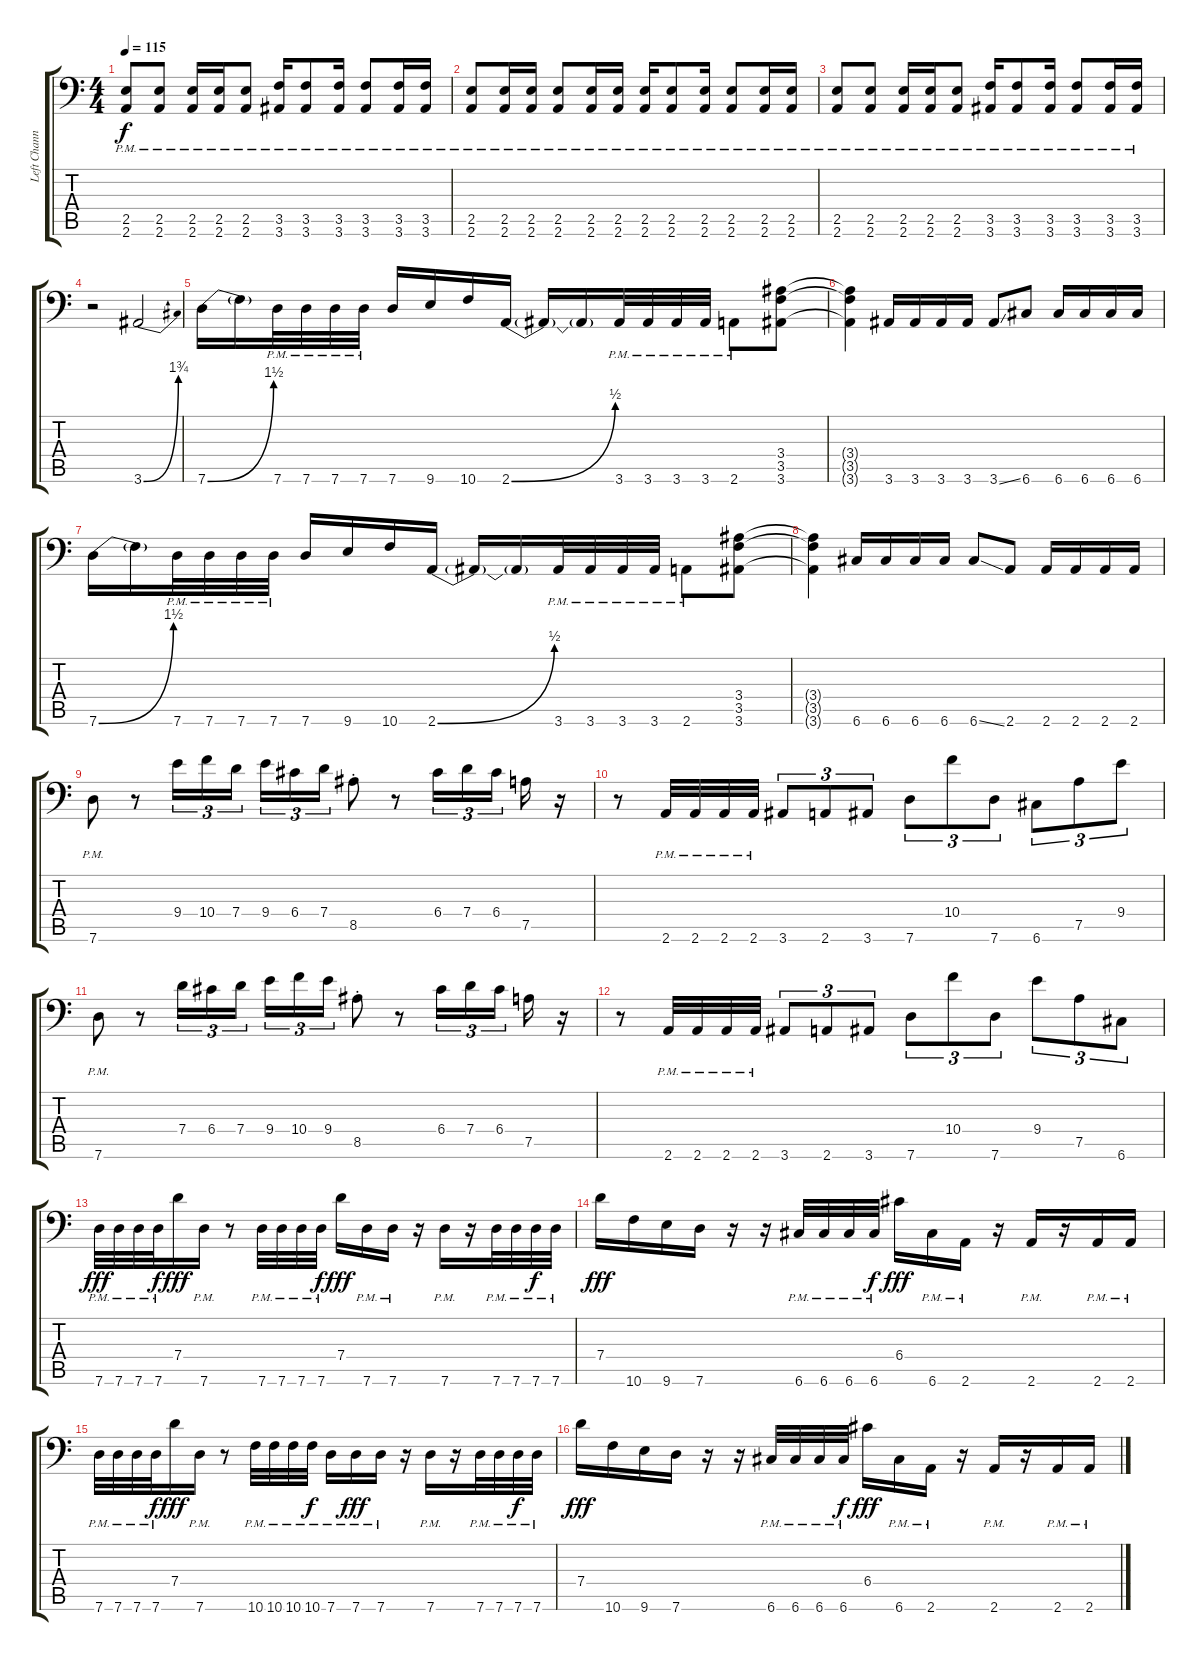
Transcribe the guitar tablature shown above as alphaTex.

\track ("Left Channel" "Left Chann") {instrument distortionguitar}
\staff {score tabs}
\tuning (A3 E3 C3 G2 D2 G1) {hide}
\ts (4 4)
\tempo 115
\clef f4
\ks c
(2.5{pm} 2.6{pm}).8{dy f} (2.5{pm} 2.6{pm}).8 (2.5{pm} 2.6{pm}).16 (2.5{pm} 2.6{pm}).16 (2.5{pm} 2.6{pm}).8 (3.5{pm} 3.6{pm}).16 (3.5{pm} 3.6{pm}).8 (3.5{pm} 3.6{pm}).16 (3.5{pm} 3.6{pm}).8 (3.5{pm} 3.6{pm}).16 (3.5{pm} 3.6{pm}).16 |
(2.5{pm} 2.6{pm}).8 (2.5{pm} 2.6{pm}).16 (2.5{pm} 2.6{pm}).16 (2.5{pm} 2.6{pm}).8 (2.5{pm} 2.6{pm}).16 (2.5{pm} 2.6{pm}).16 (2.5{pm} 2.6{pm}).16 (2.5{pm} 2.6{pm}).8 (2.5{pm} 2.6{pm}).16 (2.5{pm} 2.6{pm}).8 (2.5{pm} 2.6{pm}).16 (2.5{pm} 2.6{pm}).16 |
(2.5{pm} 2.6{pm}).8 (2.5{pm} 2.6{pm}).8 (2.5{pm} 2.6{pm}).16 (2.5{pm} 2.6{pm}).16 (2.5{pm} 2.6{pm}).8 (3.5{pm} 3.6{pm}).16 (3.5{pm} 3.6{pm}).8 (3.5{pm} 3.6{pm}).16 (3.5{pm} 3.6{pm}).8 (3.5{pm} 3.6{pm}).16 (3.5{pm} 3.6{pm}).16 |
r.2 3.6{be (bend 0 0 60 7)}.2 |
7.6{be (bend 0 0 60 6)}.16 7.6{t}.16 7.6{pm}.32 7.6{pm}.32 7.6{pm}.32 7.6{pm}.32 7.6.16 9.6.16 10.6.16 2.6{be (bend 0 0 60 2)}.16 2.6{t}.16 2.6{t}.16 3.6{pm}.32 3.6{pm}.32 3.6{pm}.32 3.6{pm}.32 2.6{pm}.8 (3.4 3.5 3.6).8 |
(3.4{t} 3.5{t} 3.6{t}).4 3.6.16 3.6.16 3.6.16 3.6.16 3.6{ss}.8 6.6.8 6.6.16 6.6.16 6.6.16 6.6.16 |
7.6{be (bend 0 0 60 6)}.16 7.6{t}.16 7.6{pm}.32 7.6{pm}.32 7.6{pm}.32 7.6{pm}.32 7.6.16 9.6.16 10.6.16 2.6{be (bend 0 0 60 2)}.16 2.6{t}.16 2.6{t}.16 3.6{pm}.32 3.6{pm}.32 3.6{pm}.32 3.6{pm}.32 2.6{pm}.8 (3.4 3.5 3.6).8 |
(3.4{t} 3.5{t} 3.6{t}).4 6.6.16 6.6.16 6.6.16 6.6.16 6.6{ss}.8 2.6.8 2.6.16 2.6.16 2.6.16 2.6.16 |
7.6{pm}.8 r.8 9.4.16{tu (3 2)} 10.4.16{tu (3 2)} 7.4.16{tu (3 2) beam splitsecondary} 9.4.16{tu (3 2)} 6.4.16{tu (3 2)} 7.4.16{tu (3 2)} 8.5{st}.8 r.8 6.4.16{tu (3 2)} 7.4.16{tu (3 2)} 6.4.16{tu (3 2) beam splitsecondary} 7.5.16 r.16 |
r.8 2.6{pm}.32 2.6{pm}.32 2.6{pm}.32 2.6{pm}.32 3.6.8{tu (3 2)} 2.6.8{tu (3 2)} 3.6.8{tu (3 2)} 7.6.8{tu (3 2)} 10.4.8{tu (3 2)} 7.6.8{tu (3 2)} 6.6.8{tu (3 2)} 7.5.8{tu (3 2)} 9.4.8{tu (3 2)} |
7.6{pm}.8 r.8 7.4.16{tu (3 2)} 6.4.16{tu (3 2)} 7.4.16{tu (3 2) beam splitsecondary} 9.4.16{tu (3 2)} 10.4.16{tu (3 2)} 9.4.16{tu (3 2)} 8.5{st}.8 r.8 6.4.16{tu (3 2)} 7.4.16{tu (3 2)} 6.4.16{tu (3 2) beam splitsecondary} 7.5.16 r.16 |
r.8 2.6{pm}.32 2.6{pm}.32 2.6{pm}.32 2.6{pm}.32 3.6.8{tu (3 2)} 2.6.8{tu (3 2)} 3.6.8{tu (3 2)} 7.6.8{tu (3 2)} 10.4.8{tu (3 2)} 7.6.8{tu (3 2)} 9.4.8{tu (3 2)} 7.5.8{tu (3 2)} 6.6.8{tu (3 2)} |
7.6{pm}.32{dy fff} 7.6{pm}.32 7.6{pm}.32 7.6{pm}.32{dy f} 7.4.16{dy fff} 7.6{pm}.16 r.8 7.6{pm}.32 7.6{pm}.32 7.6{pm}.32 7.6{pm}.32{dy f} 7.4.16{dy fff} 7.6{pm}.16 7.6{pm}.16 r.16 7.6{pm}.16 r.16 7.6{pm}.32 7.6{pm}.32 7.6{pm}.32{dy f} 7.6{pm}.32 |
7.4.16{dy fff} 10.6.16 9.6.16 7.6.16 r.16 r.16 6.6{pm}.32 6.6{pm}.32 6.6{pm}.32 6.6{pm}.32{dy f} 6.4.16{dy fff} 6.6{pm}.16 2.6{pm}.16 r.16 2.6{pm}.16 r.16 2.6{pm}.16 2.6{pm}.16 |
7.6{pm}.32 7.6{pm}.32 7.6{pm}.32 7.6{pm}.32{dy f} 7.4.16{dy fff} 7.6{pm}.16 r.8 10.6{pm}.32 10.6{pm}.32 10.6{pm}.32 10.6{pm}.32{dy f} 7.6{pm}.16 7.6{pm}.16{dy fff} 7.6{pm}.16 r.16 7.6{pm}.16 r.16 7.6{pm}.32 7.6{pm}.32 7.6{pm}.32{dy f} 7.6{pm}.32 |
7.4.16{dy fff} 10.6.16 9.6.16 7.6.16 r.16 r.16 6.6{pm}.32 6.6{pm}.32 6.6{pm}.32 6.6{pm}.32{dy f} 6.4.16{dy fff} 6.6{pm}.16 2.6{pm}.16 r.16 2.6{pm}.16 r.16 2.6{pm}.16 2.6{pm}.16
